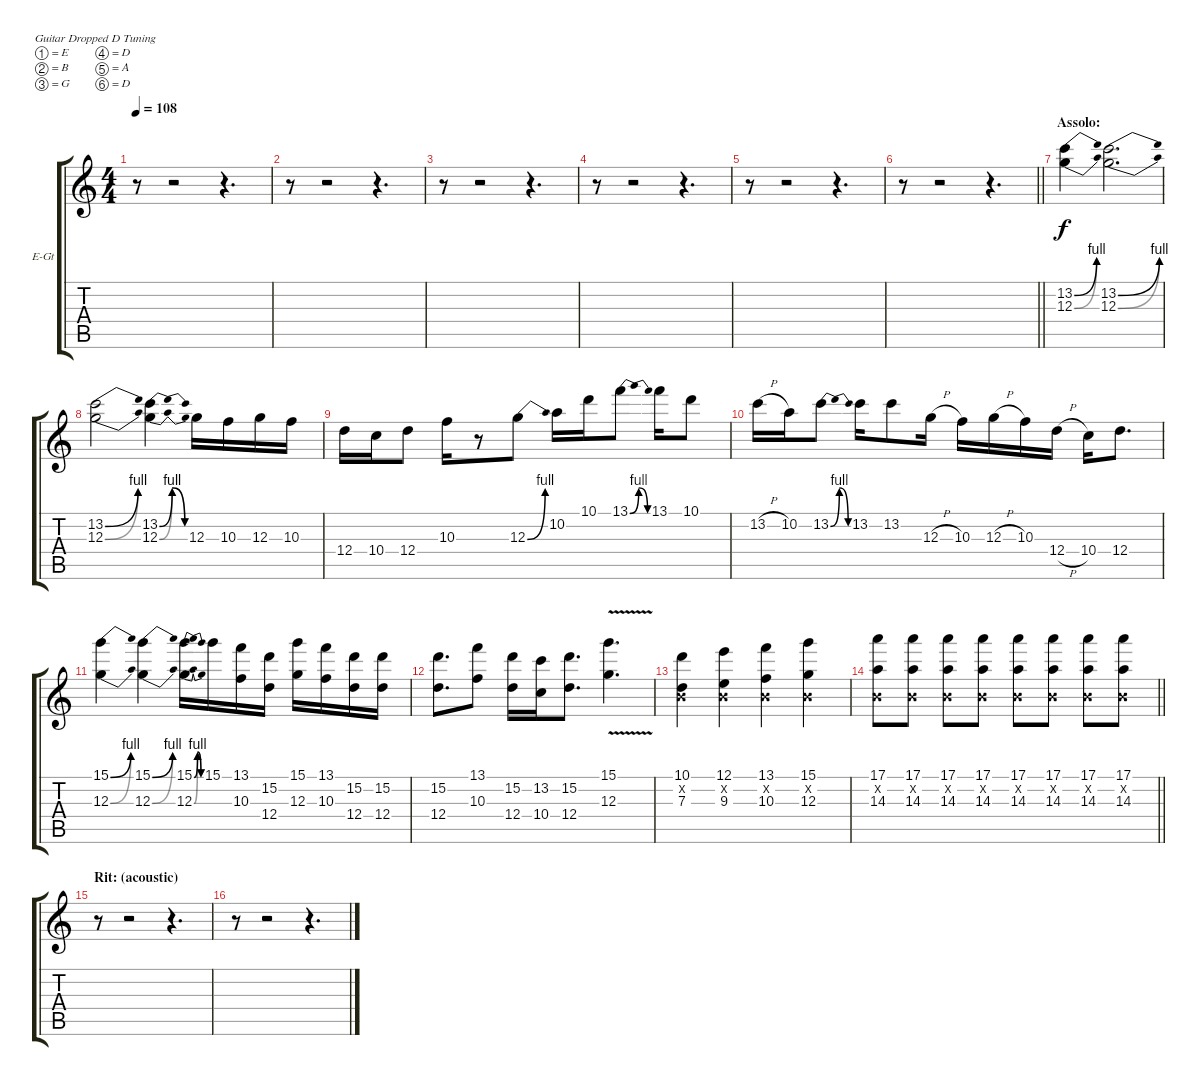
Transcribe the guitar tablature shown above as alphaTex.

\bracketExtendMode groupsimilarinstruments
\firstSystemTrackNameOrientation horizontal
\otherSystemsTrackNameOrientation horizontal
\track ("Chitarra 1" "E-Gt") {instrument overdrivenguitar}
\staff {score tabs}
\tuning (E4 B3 G3 D3 A2 D2)
\ts (4 4)
\tempo 108
\clef g2
\ks c
r.8{dy f} r.2 r.4{d} |
r.8 r.2 r.4{d} |
r.8 r.2 r.4{d} |
r.8 r.2 r.4{d} |
r.8 r.2 r.4{d} |
\barLineRight lightlight
r.8 r.2 r.4{d} |
\section ("" "Assolo:")
(13.2{be (bend 0 0 60 4)} 12.3{be (bend 0 0 60 4)}).4 (13.2{be (bend 0 0 60 4)} 12.3{be (bend 0 0 60 4)}).2{d} |
(13.2{be (bend 0 0 60 4)} 12.3{be (bend 0 0 60 4)}).2 (13.2{be (bendrelease 0 0 30 4 30 4 60 0)} 12.3{be (bendrelease 0 0 30 4 30 4 60 0)}).4 12.3.16 10.3.16 12.3.16 10.3.16 |
12.4.16 10.4.16 12.4.8 10.3.16 r.8 12.3{be (bend 0 0 60 4)}.8 10.2.16 10.1.16 13.1{be (bendrelease 0 0 30 4 30 4 60 0)}.8 13.1.16 10.1.8 |
13.2{h}.16 10.2.16 13.2{be (bendrelease 0 0 30 4 30 4 60 0)}.8 13.2.16 13.2.8 12.3{h}.16 10.3.16 12.3{h}.16 10.3.16 12.4{h}.16 10.4.16 12.4.8{d} |
(15.1{be (bend 0 0 60 4)} 12.3{be (bend 0 0 60 4)}).4 (15.1{be (bend 0 0 60 4)} 12.3{be (bend 0 0 60 4)}).4 (15.1{be (bendrelease 0 0 30 4 30 4 60 0)} 12.3{be (bendrelease 0 0 30 4 30 4 60 0)}).16 15.1.16 (13.1 10.3).16 (15.2 12.4).16 (15.1 12.3).16 (13.1 10.3).16 (15.2 12.4).16 (15.2 12.4).16 |
(15.2 12.4).8{d} (13.1 10.3).8 (15.2 12.4).16 (13.2 10.4).16 (15.2 12.4).8{d} (15.1 12.3{v}).4{d} |
(10.1 0.2{x} 7.3).4 (12.1 0.2{x} 9.3).4 (13.1 0.2{x} 10.3).4 (15.1 0.2{x} 12.3).4 |
\barLineRight lightlight
(17.1 0.2{x} 14.3).8 (17.1 0.2{x} 14.3).8 (17.1 0.2{x} 14.3).8 (17.1 0.2{x} 14.3).8 (17.1 0.2{x} 14.3).8 (17.1 0.2{x} 14.3).8 (17.1 0.2{x} 14.3).8 (17.1 0.2{x} 14.3).8 |
\section ("" "Rit: (acoustic)")
r.8 r.2 r.4{d} |
r.8 r.2 r.4{d}
